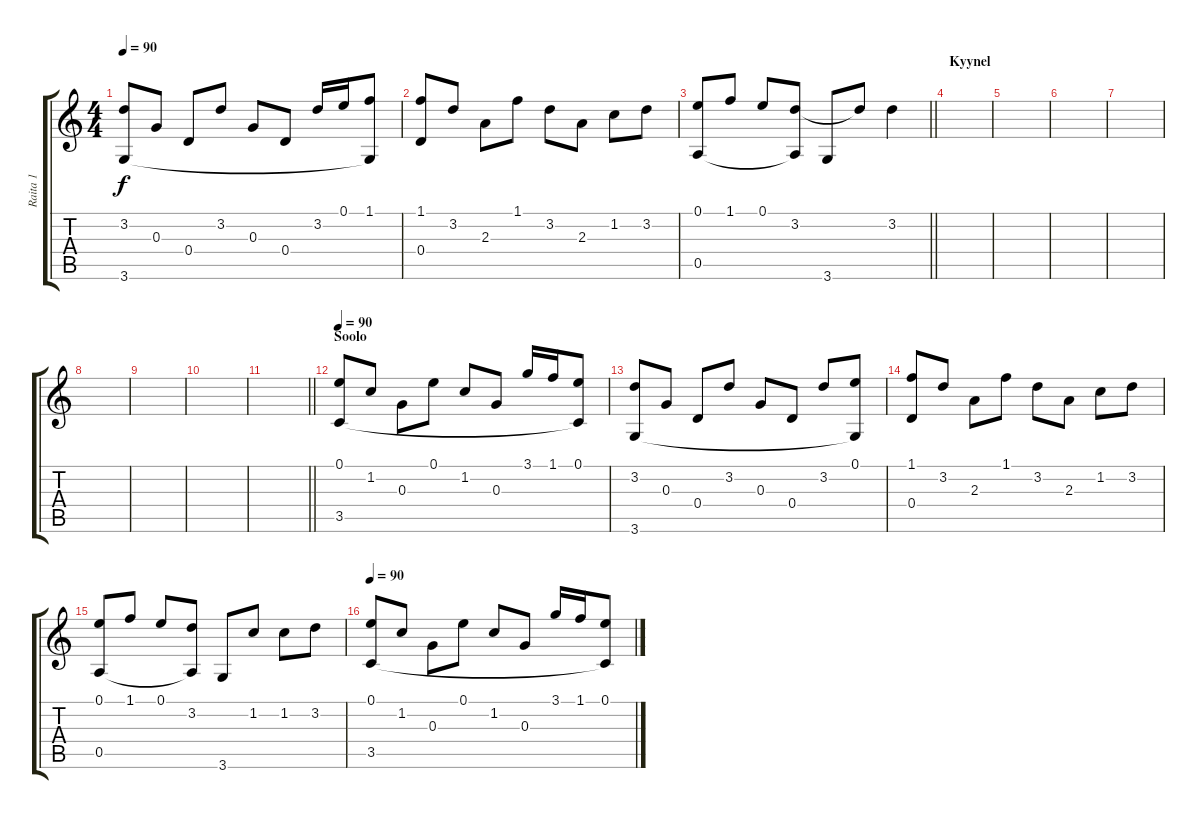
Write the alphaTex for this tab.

\track ("Raita 1" "Raita 1") {instrument acousticguitarsteel}
\staff {score tabs}
\tuning (E4 B3 G3 D3 A2 E2) {hide}
\ts (4 4)
\tempo 90
\clef g2
\ks c
(3.2 3.6).8{dy f} 0.3.8 0.4.8 3.2.8 0.3.8 0.4.8 3.2.16 0.1.16 (1.1 3.6{t}).8 |
(1.1 0.4).8 3.2.8 2.3.8 1.1.8 3.2.8 2.3.8 1.2.8 3.2.8 |
\barLineRight lightlight
(0.1 0.5).8 1.1.8 0.1.8 (3.2 0.5{t}).8 3.6.8 3.2{t}.8 3.2.4 |
\section ("" "Kyynel")
|
|
|
|
|
|
|
\barLineRight lightlight
|
\section ("" "Soolo")
\tempo 90
(0.1 3.5).8 1.2.8 0.3.8 0.1.8 1.2.8 0.3.8 3.1.16 1.1.16 (0.1 3.5{t}).8 |
(3.2 3.6).8 0.3.8 0.4.8 3.2.8 0.3.8 0.4.8 3.2.8 (0.1 3.6{t}).8 |
(1.1 0.4).8 3.2.8 2.3.8 1.1.8 3.2.8 2.3.8 1.2.8 3.2.8 |
(0.1 0.5).8 1.1.8 0.1.8 (3.2 0.5{t}).8 3.6.8 1.2.8 1.2.8 3.2.8 |
\tempo 90
(0.1 3.5).8 1.2.8 0.3.8 0.1.8 1.2.8 0.3.8 3.1.16 1.1.16 (0.1 3.5{t}).8
